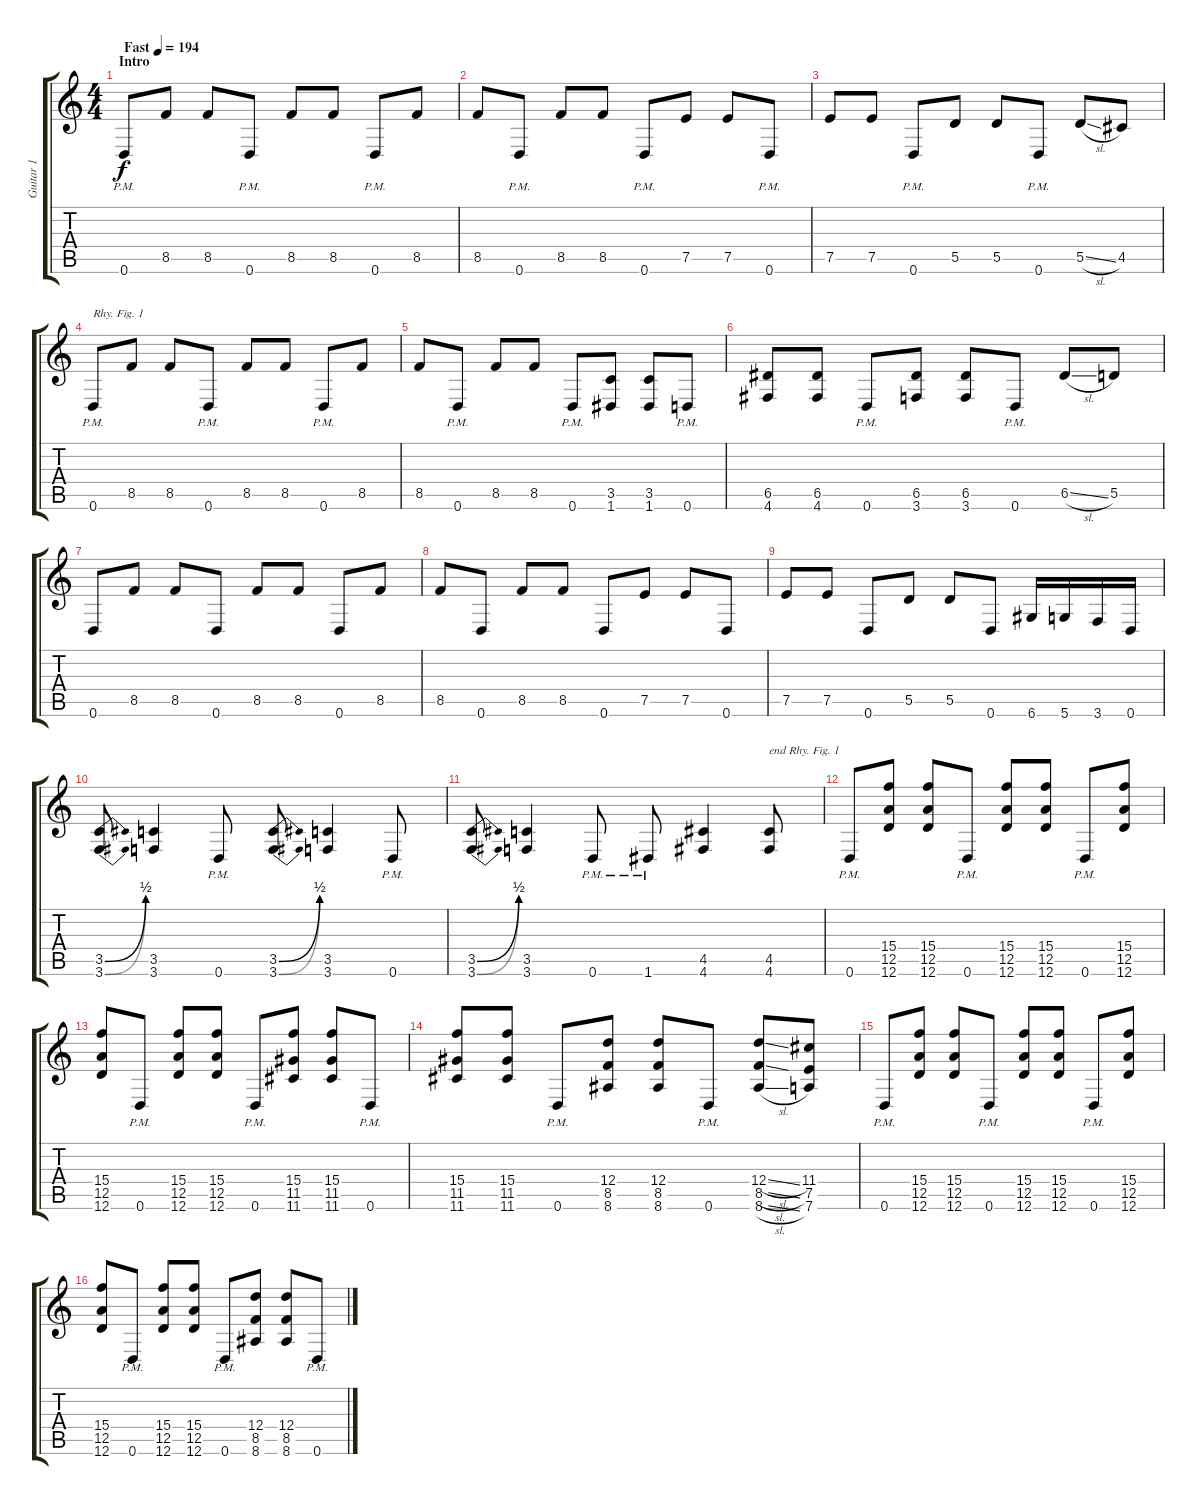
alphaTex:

\track ("Guitar 1" "Guitar 1") {instrument distortionguitar}
\staff {score tabs}
\tuning (E4 B3 G3 D3 A2 D2) {hide}
\ts (4 4)
\section ("" "Intro")
\tempo (194 "Fast")
\clef g2
\ks c
0.6{pm}.8{dy f instrument distortionguitar} 8.5.8 8.5.8 0.6{pm}.8 8.5.8 8.5.8 0.6{pm}.8 8.5.8 |
8.5.8 0.6{pm}.8 8.5.8 8.5.8 0.6{pm}.8 7.5.8 7.5.8 0.6{pm}.8 |
7.5.8 7.5.8 0.6{pm}.8 5.5.8 5.5.8 0.6{pm}.8 5.5{sl}.8 4.5.8 |
0.6{pm}.8{txt "Rhy. Fig. 1"} 8.5.8 8.5.8 0.6{pm}.8 8.5.8 8.5.8 0.6{pm}.8 8.5.8 |
8.5.8 0.6{pm}.8 8.5.8 8.5.8 0.6{pm}.8 (3.5 1.6).8 (3.5 1.6).8 0.6{pm}.8 |
(6.5 4.6).8 (6.5 4.6).8 0.6{pm}.8 (6.5 3.6).8 (6.5 3.6).8 0.6{pm}.8 6.5{sl}.8 5.5.8 |
0.6.8 8.5.8 8.5.8 0.6.8 8.5.8 8.5.8 0.6.8 8.5.8 |
8.5.8 0.6.8 8.5.8 8.5.8 0.6.8 7.5.8 7.5.8 0.6.8 |
7.5.8 7.5.8 0.6.8 5.5.8 5.5.8 0.6.8 6.6.16 5.6.16 3.6.16 0.6.16 |
(3.5{be (bend 0 0 60 2)} 3.6{be (bend 0 0 60 2)}).8 (3.5 3.6).4 0.6{pm}.8 (3.5{be (bend 0 0 60 2)} 3.6{be (bend 0 0 60 2)}).8 (3.5 3.6).4 0.6{pm}.8 |
(3.5{be (bend 0 0 60 2)} 3.6{be (bend 0 0 60 2)}).8 (3.5 3.6).4 0.6{pm}.8 1.6{pm}.8 (4.5 4.6).4 (4.5 4.6).8{txt "end Rhy. Fig. 1"} |
0.6{pm}.8 (15.4 12.5 12.6).8 (15.4 12.5 12.6).8 0.6{pm}.8 (15.4 12.5 12.6).8 (15.4 12.5 12.6).8 0.6{pm}.8 (15.4 12.5 12.6).8 |
(15.4 12.5 12.6).8 0.6{pm}.8 (15.4 12.5 12.6).8 (15.4 12.5 12.6).8 0.6{pm}.8 (15.4 11.5 11.6).8 (15.4 11.5 11.6).8 0.6{pm}.8 |
(15.4 11.5 11.6).8 (15.4 11.5 11.6).8 0.6{pm}.8 (12.4 8.5 8.6).8 (12.4 8.5 8.6).8 0.6{pm}.8 (12.4{sl} 8.5{sl} 8.6{sl}).8 (11.4 7.5 7.6).8 |
0.6{pm}.8 (15.4 12.5 12.6).8 (15.4 12.5 12.6).8 0.6{pm}.8 (15.4 12.5 12.6).8 (15.4 12.5 12.6).8 0.6{pm}.8 (15.4 12.5 12.6).8 |
(15.4 12.5 12.6).8 0.6{pm}.8 (15.4 12.5 12.6).8 (15.4 12.5 12.6).8 0.6{pm}.8 (12.4 8.5 8.6).8 (12.4 8.5 8.6).8 0.6{pm}.8
